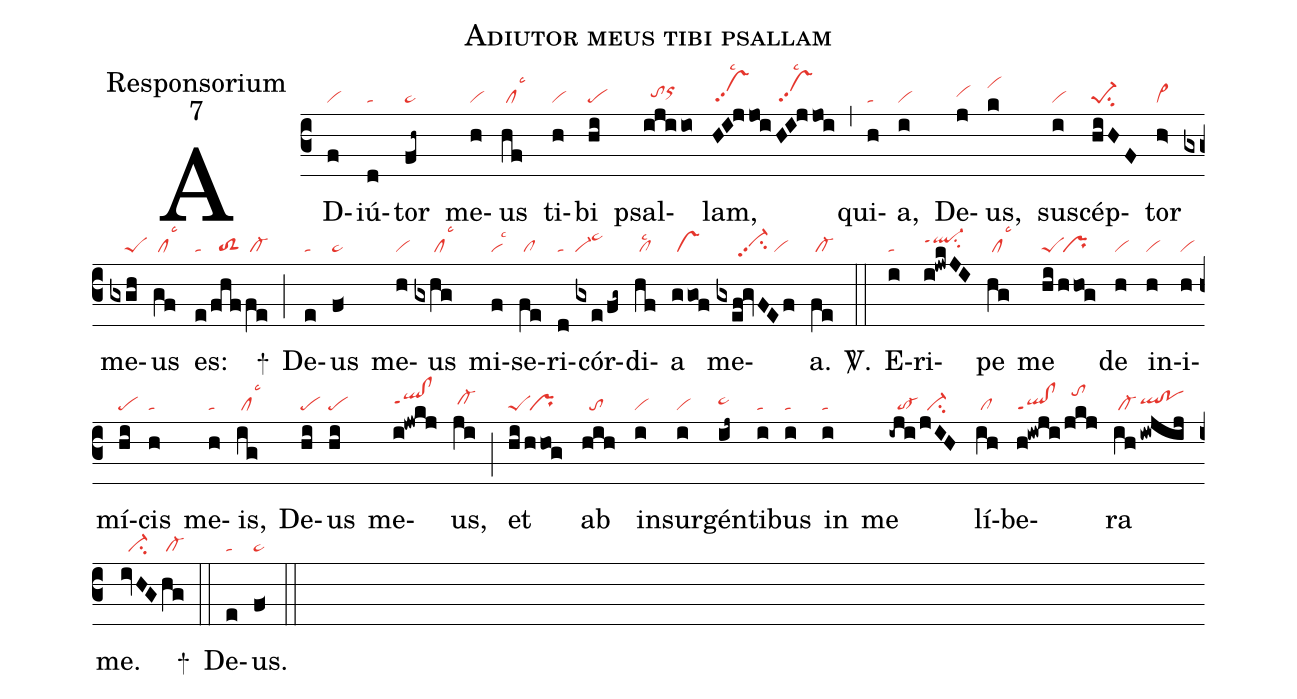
name:Adiutor meus tibi psallam;
office-part:Responsorium;
mode:7;
nabc-lines:1;
%%
(c3)
AD(f|vi)iú(d|ta)tor(fh~|pe~) me(h|vi)us(hf|/cllsc3) ti(h|vi)bi(hi|pe) psal(ijiio|//tohhorhi)lam,(HI!jjoi|/vshjpp2lsc2|/HI!jjoi|/vshjpp2lsc2) (,)
qui(h|ta)a,(i|vi) De(j|vihh)us,(k|vihk) su(i|vi)scép(hiHF|pe-1su2)tor(h>|vi>) me(gxgh|////peS)us(gf|/cllsc3) es:(e|ta|/fhf|//toS2|fe|/cl-) +(;)
De(e|ta)us(f<|pe~) me(h|vi)us(gxhg|/////cllsc3) mi(f|vilsc3)se(fe|/cl)ri(d|ta)cór(gxe/fg~|vi-pe~hj)di(hf|/cllsc2)a(ggof|/vs) me(gxef!gvFEf|//////vi-hhpp2su2/vi)a.(fe|/cl-) <sp>V/</sp>.(::)
E(i|ta)ri(i!jwkJI|ql-hippt1su2)pe(hg|/cllsc3) me(hi|peS|/hhog|/pr) de(h|vi) in(h|vi)i(h|vi)mí(hi|pe)cis(h|ta) me(h|ta)is,(ig|/cllsc3) De(hi|pe)us(hi|pe) me(i!jwkj|qlhh!clhhppt1)us,(ji|/cl-hh) (;)
et(hi|peS|/hhog|/pr) ab(hih|//to) in(i|vi)sur(i|vi)gén(ij~|pe~hh)ti(i|ta)bus(i|ta) in(i|ta) me(-iji|//to-|jIH|//ci-) lí(ih|/cl)be(h!iwji|ql!clppt1|/jkj|//tohk)ra(ih|/cl-|!iwjij|qlhh!pohh) me.(ivHG|//ci-|hg|/cl-) +(::)
De(e|ta)us.(f<|pe~) (::)
